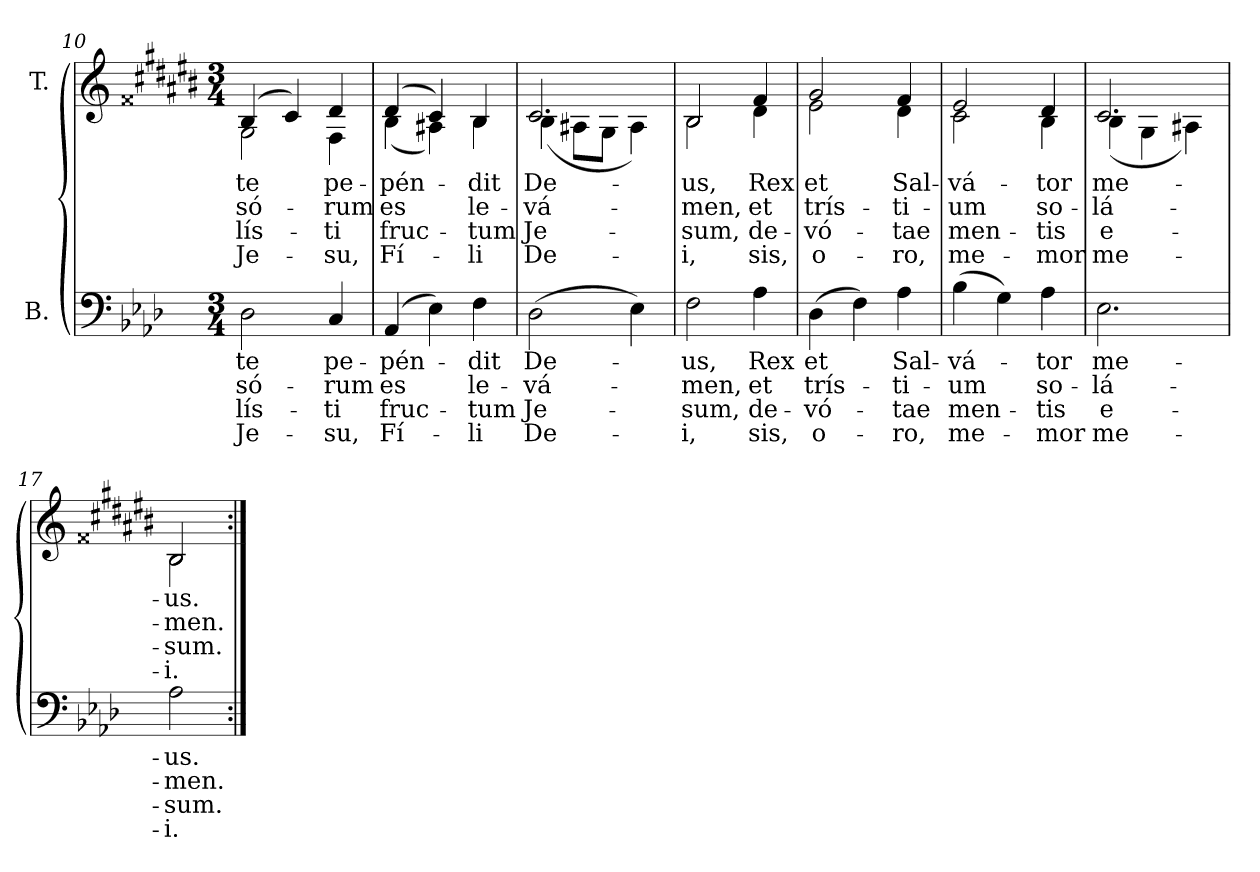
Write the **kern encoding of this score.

**kern	**text	**text	**text	**text	**kern	**text	**text	**text	**text
*part2	*part2	*part2	*part2	*part2	*part1	*part1	*part1	*part1	*part1
*staff2	*staff2	*staff2	*staff2	*staff2	*staff1	*staff1	*staff1	*staff1	*staff1
*I"B.	*	*	*	*	*I"T.	*	*	*	*
*clefF4	*	*	*	*	*clefG2	*	*	*	*
*	*	*	*	*	*ITrd2c3	*	*	*	*
*k[b-e-a-d-]	*	*	*	*	*k[f##c#g#d#a#e#b#]	*	*	*	*
*A-:	*	*	*	*	*G#:	*	*	*	*
*M3/4	*	*	*	*	*M3/4	*	*	*	*
=10	=10	=10	=10	=10	=10	=10	=10	=10	=10
!	!LO:LY:b:color=#000000	!LO:LY:b:color=#000000	!LO:LY:b:color=#000000	!LO:LY:b:color=#000000	!	!	!	!	!
!	!	!	!	!	!	!LO:LY:b:color=#000000	!LO:LY:b:color=#000000	!LO:LY:b:color=#000000	!LO:LY:b:color=#000000
*	*	*	*	*	*^	*	*	*	*
2D-i\	te	-só-	-lís-	Je-	(4G#i/	2E#i\	te	-só-	-lís-	Je-
.	.	.	.	.	4A#i/)	.	.	.	.	.
!	!LO:LY:b:color=#000000	!LO:LY:b:color=#000000	!LO:LY:b:color=#000000	!LO:LY:b:color=#000000	!	!	!	!	!	!
!	!	!	!	!	!	!	!LO:LY:b:color=#000000	!LO:LY:b:color=#000000	!LO:LY:b:color=#000000	!LO:LY:b:color=#000000
4Ci/	pe-	-rum	-ti	-su,	4B#i/	4D#i\	pe-	-rum	-ti	-su,
=11	=11	=11	=11	=11	=11	=11	=11	=11	=11	=11
!	!LO:LY:b:color=#000000	!LO:LY:b:color=#000000	!LO:LY:b:color=#000000	!LO:LY:b:color=#000000	!	!	!	!	!	!
!	!	!	!	!	!	!	!LO:LY:b:color=#000000	!LO:LY:b:color=#000000	!LO:LY:b:color=#000000	!LO:LY:b:color=#000000
(4AA-i/	-pén-	es	fruc-	Fí-	(4B#i/	(4G#i\	-pén-	es	fruc-	Fí-
4E-i\)	.	.	.	.	4A#i/)	4F##i\)	.	.	.	.
!	!LO:LY:b:color=#000000	!LO:LY:b:color=#000000	!LO:LY:b:color=#000000	!LO:LY:b:color=#000000	!	!	!	!	!	!
!	!	!	!	!	!	!	!LO:LY:b:color=#000000	!LO:LY:b:color=#000000	!LO:LY:b:color=#000000	!LO:LY:b:color=#000000
4Fi\	-dit	le-	-tum	-li	4G#i/	4G#i\	-dit	le-	-tum	-li
!!LO:LB:g=z	!!
=12	=12	=12	=12	=12	=12	=12	=12	=12	=12	=12
!	!LO:LY:b:color=#000000	!LO:LY:b:color=#000000	!LO:LY:b:color=#000000	!LO:LY:b:color=#000000	!	!	!	!	!	!
!	!	!	!	!	!	!	!LO:LY:b:color=#000000	!LO:LY:b:color=#000000	!LO:LY:b:color=#000000	!LO:LY:b:color=#000000
(2D-i\	De-	-vá-	Je-	De-	2.A#i/	(4G#i\	De-	-vá-	Je-	De-
.	.	.	.	.	.	8F##i\L	.	.	.	.
.	.	.	.	.	.	8E#i\J	.	.	.	.
4E-i\)	.	.	.	.	.	4F##i\)	.	.	.	.
=13	=13	=13	=13	=13	=13	=13	=13	=13	=13	=13
!	!LO:LY:b:color=#000000	!LO:LY:b:color=#000000	!LO:LY:b:color=#000000	!LO:LY:b:color=#000000	!	!	!	!	!	!
!	!	!	!	!	!	!	!LO:LY:b:color=#000000	!LO:LY:b:color=#000000	!LO:LY:b:color=#000000	!LO:LY:b:color=#000000
2Fi\	-us,	-men,	-sum,	-i,	2G#i/	2G#i\	-us,	-men,	-sum,	-i,
!	!LO:LY:b:color=#000000	!LO:LY:b:color=#000000	!LO:LY:b:color=#000000	!LO:LY:b:color=#000000	!	!	!	!	!	!
!	!	!	!	!	!	!	!LO:LY:b:color=#000000	!LO:LY:b:color=#000000	!LO:LY:b:color=#000000	!LO:LY:b:color=#000000
4A-i\	Rex	et	de-	sis,	4d#i/	4B#i\	Rex	et	de-	sis,
=14	=14	=14	=14	=14	=14	=14	=14	=14	=14	=14
!	!LO:LY:b:color=#000000	!LO:LY:b:color=#000000	!LO:LY:b:color=#000000	!LO:LY:b:color=#000000	!	!	!	!	!	!
!	!	!	!	!	!	!	!LO:LY:b:color=#000000	!LO:LY:b:color=#000000	!LO:LY:b:color=#000000	!LO:LY:b:color=#000000
(4D-i\	et	trís-	-vó-	o-	2e#i/	2c#i\	et	trís-	-vó-	o-
4Fi\)	.	.	.	.	.	.	.	.	.	.
!	!LO:LY:b:color=#000000	!LO:LY:b:color=#000000	!LO:LY:b:color=#000000	!LO:LY:b:color=#000000	!	!	!	!	!	!
!	!	!	!	!	!	!	!LO:LY:b:color=#000000	!LO:LY:b:color=#000000	!LO:LY:b:color=#000000	!LO:LY:b:color=#000000
4A-i\	Sal-	-ti-	-tae	-ro,	4d#i/	4B#i\	Sal-	-ti-	-tae	-ro,
=15	=15	=15	=15	=15	=15	=15	=15	=15	=15	=15
!	!LO:LY:b:color=#000000	!LO:LY:b:color=#000000	!LO:LY:b:color=#000000	!LO:LY:b:color=#000000	!	!	!	!	!	!
!	!	!	!	!	!	!	!LO:LY:b:color=#000000	!LO:LY:b:color=#000000	!LO:LY:b:color=#000000	!LO:LY:b:color=#000000
(4B-i\	-vá-	-um	men-	me-	2c#i/	2A#i\	-vá-	-um	men-	me-
4Gi\)	.	.	.	.	.	.	.	.	.	.
!	!LO:LY:b:color=#000000	!LO:LY:b:color=#000000	!LO:LY:b:color=#000000	!LO:LY:b:color=#000000	!	!	!	!	!	!
!	!	!	!	!	!	!	!LO:LY:b:color=#000000	!LO:LY:b:color=#000000	!LO:LY:b:color=#000000	!LO:LY:b:color=#000000
4A-i\	-tor	so-	-tis	-mor	4B#i/	4G#i\	-tor	so-	-tis	-mor
=16	=16	=16	=16	=16	=16	=16	=16	=16	=16	=16
!	!LO:LY:b:color=#000000	!LO:LY:b:color=#000000	!LO:LY:b:color=#000000	!LO:LY:b:color=#000000	!	!	!	!	!	!
!	!	!	!	!	!	!	!LO:LY:b:color=#000000	!LO:LY:b:color=#000000	!LO:LY:b:color=#000000	!LO:LY:b:color=#000000
2.E-i\	me-	-lá-	e-	me-	2.A#i/	(4G#i\	me-	-lá-	e-	me-
.	.	.	.	.	.	4E#i\	.	.	.	.
.	.	.	.	.	.	4F##i\)	.	.	.	.
=17	=17	=17	=17	=17	=17	=17	=17	=17	=17	=17
!	!LO:LY:b:color=#000000	!LO:LY:b:color=#000000	!LO:LY:b:color=#000000	!LO:LY:b:color=#000000	!	!	!	!	!	!
!	!	!	!	!	!	!	!LO:LY:b:color=#000000	!LO:LY:b:color=#000000	!LO:LY:b:color=#000000	!LO:LY:b:color=#000000
2A-i\	-us.	-men.	-sum.	-i.	2G#i/	2G#i\	-us.	-men.	-sum.	-i.
*	*	*	*	*	*v	*v	*	*	*	*
=:|!	=:|!	=:|!	=:|!	=:|!	=:|!	=:|!	=:|!	=:|!	=:|!
*-	*-	*-	*-	*-	*-	*-	*-	*-	*-
